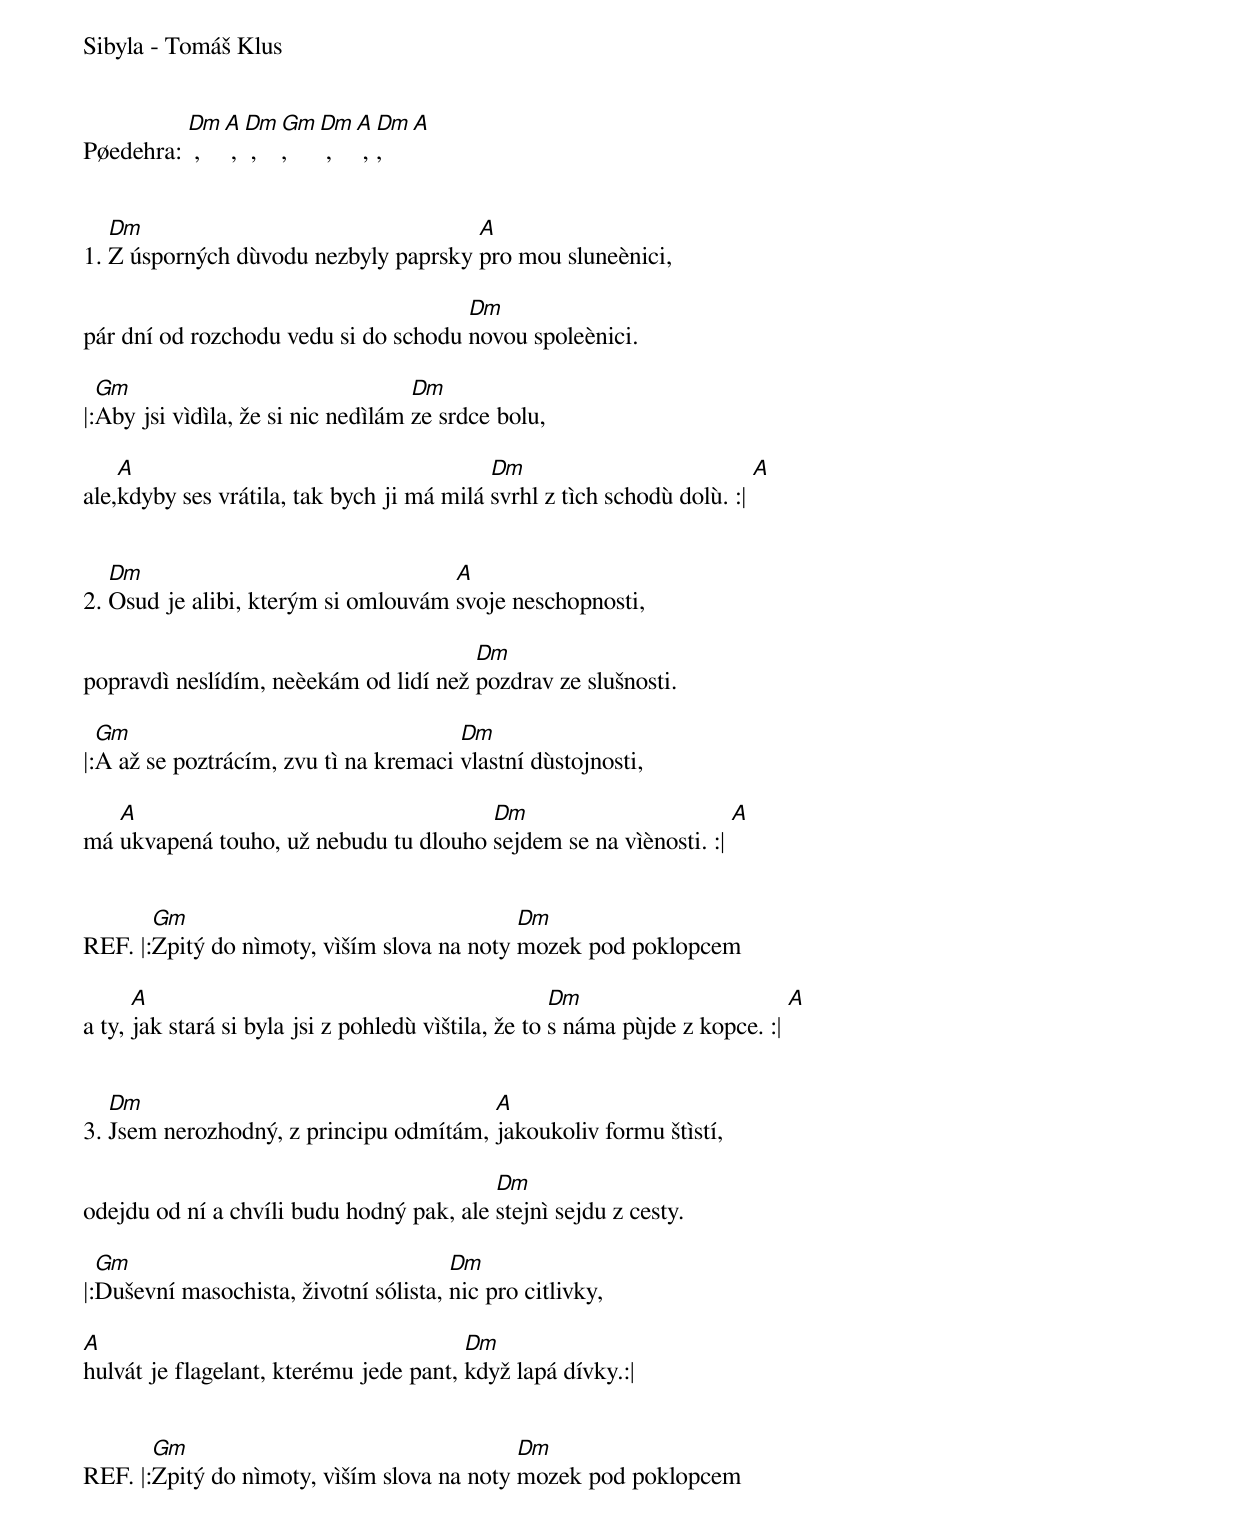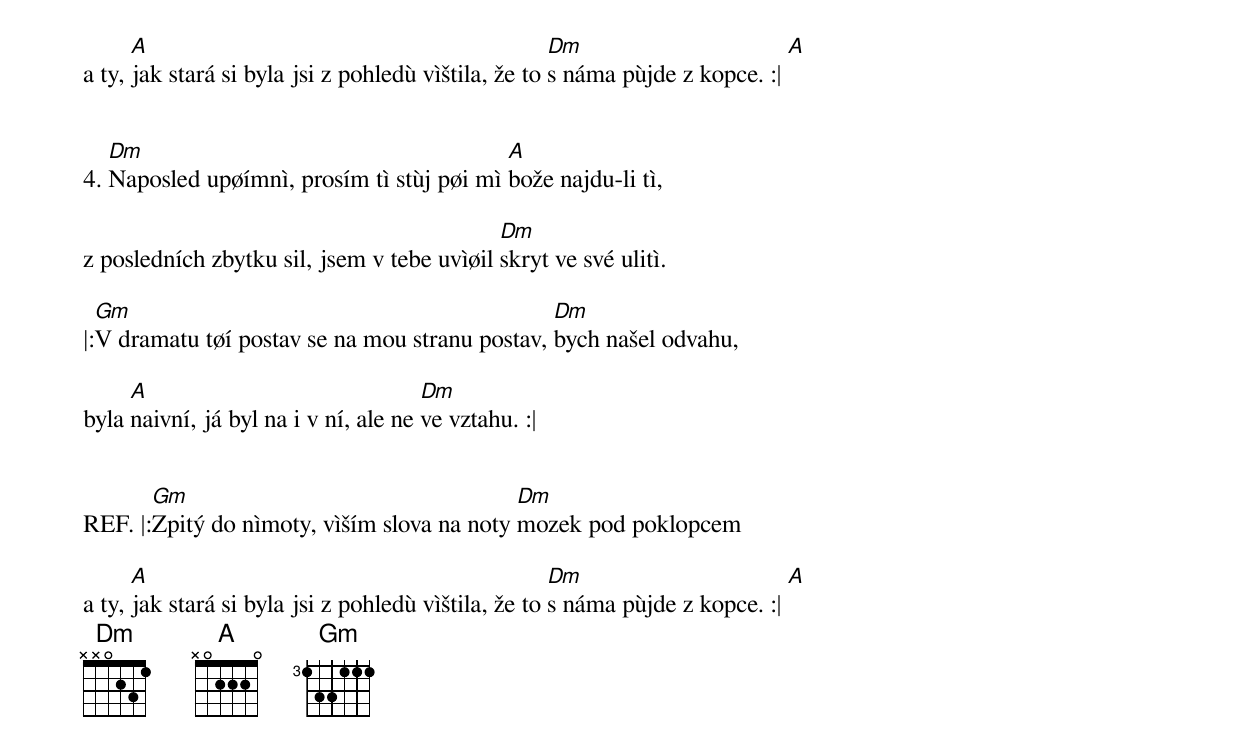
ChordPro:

Sibyla - Tomáš Klus


Pøedehra: [Dm] , [A] , [Dm] , [Gm], [Dm] , [A] , [Dm], [A]


1. [Dm]Z úsporných dùvodu nezbyly paprsky [A]pro mou sluneènici,

pár dní od rozchodu vedu si do schodu [Dm]novou spoleènici.

|:[Gm]Aby jsi vìdìla, že si nic nedìlám [Dm]ze srdce bolu,

ale,[A]kdyby ses vrátila, tak bych ji má milá [Dm]svrhl z tìch schodù dolù. :| [A]


2. [Dm]Osud je alibi, kterým si omlouvám [A]svoje neschopnosti,

popravdì neslídím, neèekám od lidí než [Dm]pozdrav ze slušnosti.

|:[Gm]A až se poztrácím, zvu tì na kremaci [Dm]vlastní dùstojnosti,

má [A]ukvapená touho, už nebudu tu dlouho [Dm]sejdem se na vìènosti. :| [A]


REF. |:[Gm]Zpitý do nìmoty, vìším slova na noty [Dm]mozek pod poklopcem

a ty, [A]jak stará si byla jsi z pohledù vìštila, že to [Dm]s náma pùjde z kopce. :| [A]


3. [Dm]Jsem nerozhodný, z principu odmítám, [A]jakoukoliv formu štìstí,

odejdu od ní a chvíli budu hodný pak, ale [Dm]stejnì sejdu z cesty.

|:[Gm]Duševní masochista, životní sólista, [Dm]nic pro citlivky,

[A]hulvát je flagelant, kterému jede pant, [Dm]když lapá dívky.:|


REF. |:[Gm]Zpitý do nìmoty, vìším slova na noty [Dm]mozek pod poklopcem

a ty, [A]jak stará si byla jsi z pohledù vìštila, že to [Dm]s náma pùjde z kopce. :| [A]


4. [Dm]Naposled upøímnì, prosím tì stùj pøi mì [A]bože najdu-li tì,

z posledních zbytku sil, jsem v tebe uvìøil [Dm]skryt ve své ulitì.

|:[Gm]V dramatu tøí postav se na mou stranu postav, [Dm]bych našel odvahu,

byla [A]naivní, já byl na i v ní, ale ne [Dm]ve vztahu. :|


REF. |:[Gm]Zpitý do nìmoty, vìším slova na noty [Dm]mozek pod poklopcem

a ty, [A]jak stará si byla jsi z pohledù vìštila, že to [Dm]s náma pùjde z kopce. :| [A]
